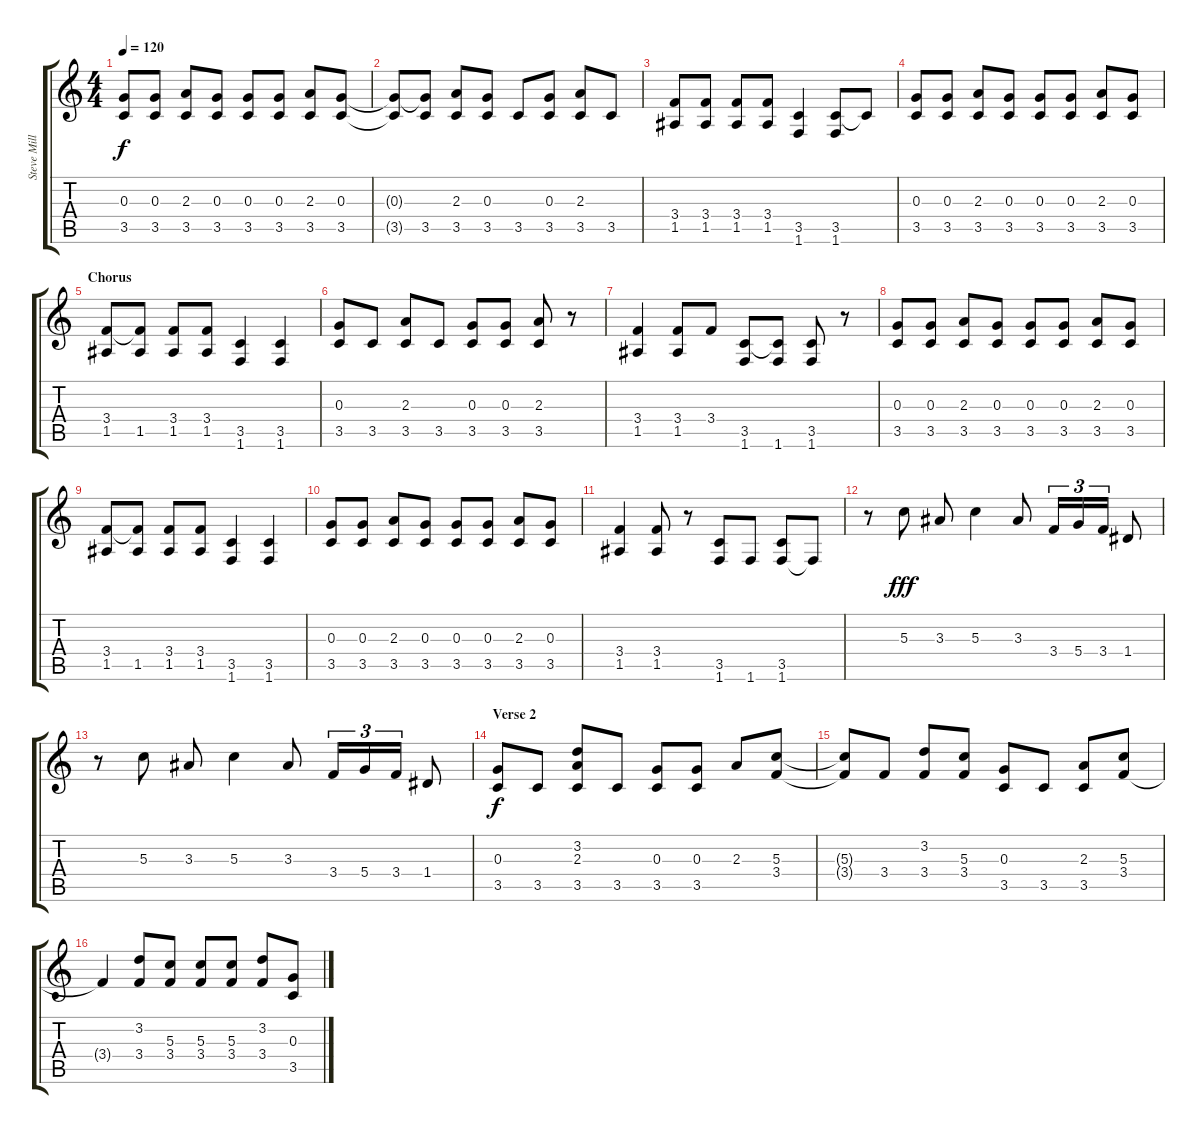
\track ("Steve Miller lead" "Steve Mill") {instrument overdrivenguitar}
\staff {score tabs}
\tuning (E4 B3 G3 D3 A2 E2) {hide}
\ts (4 4)
\tempo 120
\clef g2
\ks c
(0.3{t} 3.5{t}).8{dy f} (0.3 3.5).8 (2.3 3.5).8 (0.3 3.5).8 (0.3 3.5).8 (0.3 3.5).8 (2.3 3.5).8 (0.3 3.5).8 |
(0.3{t} 3.5{t}).8 (0.3{t} 3.5).8 (2.3 3.5).8 (0.3 3.5).8 3.5.8 (0.3 3.5).8 (2.3 3.5).8 3.5.8 |
(3.4 1.5).8 (3.4 1.5).8 (3.4 1.5).8 (3.4 1.5).8 (3.5 1.6).4 (3.5 1.6).8 3.5{t}.8 |
(0.3 3.5).8 (0.3 3.5).8 (2.3 3.5).8 (0.3 3.5).8 (0.3 3.5).8 (0.3 3.5).8 (2.3 3.5).8 (0.3 3.5).8 |
\section ("" "Chorus")
(3.4 1.5).8 (3.4{t} 1.5).8 (3.4 1.5).8 (3.4 1.5).8 (3.5 1.6).4 (3.5 1.6).4 |
(0.3 3.5).8 3.5.8 (2.3 3.5).8 3.5.8 (0.3 3.5).8 (0.3 3.5).8 (2.3 3.5).8 r.8 |
(3.4 1.5).4 (3.4 1.5).8 3.4.8 (3.5 1.6).8 (3.5{t} 1.6).8 (3.5 1.6).8 r.8 |
(0.3 3.5).8 (0.3 3.5).8 (2.3 3.5).8 (0.3 3.5).8 (0.3 3.5).8 (0.3 3.5).8 (2.3 3.5).8 (0.3 3.5).8 |
(3.4 1.5).8 (3.4{t} 1.5).8 (3.4 1.5).8 (3.4 1.5).8 (3.5 1.6).4 (3.5 1.6).4 |
(0.3 3.5).8 (0.3 3.5).8 (2.3 3.5).8 (0.3 3.5).8 (0.3 3.5).8 (0.3 3.5).8 (2.3 3.5).8 (0.3 3.5).8 |
(3.4 1.5).4 (3.4 1.5).8 r.8 (3.5 1.6).8 1.6.8 (3.5 1.6).8 1.6{t}.8 |
r.8 5.3.8{dy fff} 3.3.8 5.3.4 3.3.8 3.4.16{tu (3 2)} 5.4.16{tu (3 2)} 3.4.16{tu (3 2)} 1.4.8 |
r.8 5.3.8 3.3.8 5.3.4 3.3.8 3.4.16{tu (3 2)} 5.4.16{tu (3 2)} 3.4.16{tu (3 2)} 1.4.8 |
\section ("" "Verse 2")
(0.3 3.5).8{dy f} 3.5.8 (3.2 2.3 3.5).8 3.5.8 (0.3 3.5).8 (0.3 3.5).8 2.3.8 (5.3 3.4).8 |
(5.3{t} 3.4{t}).8 3.4.8 (3.2 3.4).8 (5.3 3.4).8 (0.3 3.5).8 3.5.8 (2.3 3.5).8 (5.3 3.4).8 |
3.4{t}.4 (3.2 3.4).8 (5.3 3.4).8 (5.3 3.4).8 (5.3 3.4).8 (3.2 3.4).8 (0.3 3.5).8
